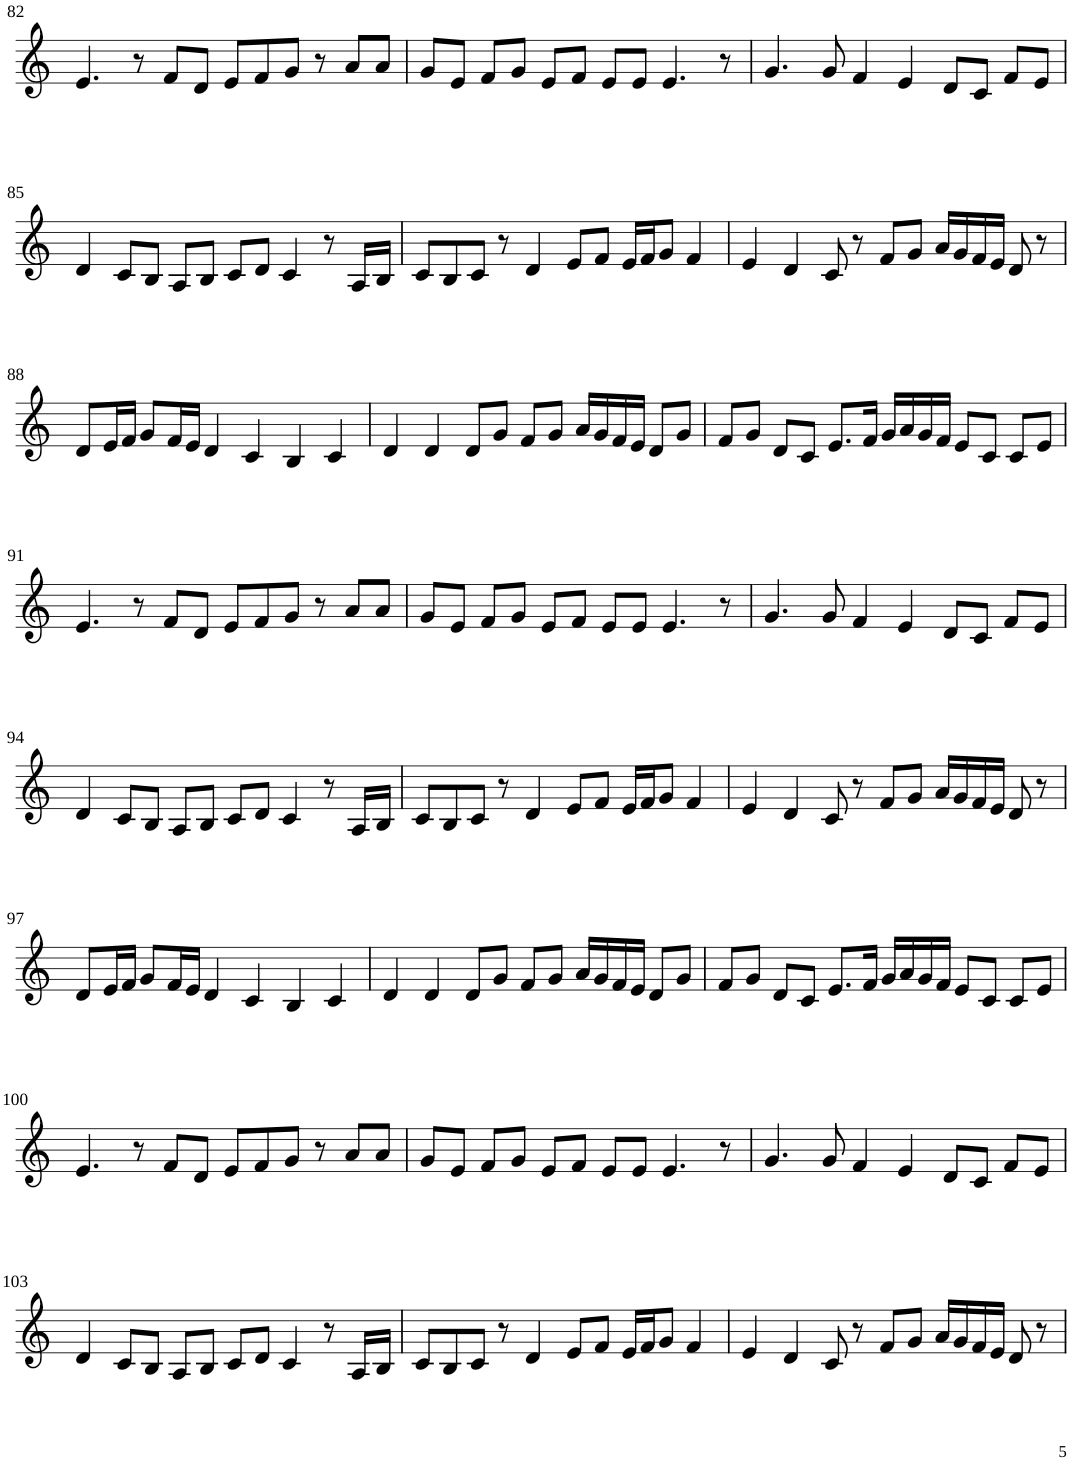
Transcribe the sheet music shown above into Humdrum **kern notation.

**kern
*part1
*staff1
*I"Violin
!!LO:PB:g=z
*clefG2
*k[]
*M6/4
=82
4.e/
8r
8f/L
8d/J
8e/L
8f/
8g/J
8r
8a/L
8a/J
=83
8g/L
8e/J
8f/L
8g/J
8e/L
8f/J
8e/L
8e/J
4.e/
8r
=84
4.g/
8g/
4f/
4e/
8d/L
8c/J
8f/L
8e/J
!!LO:LB:g=z
=85
4d/
8c/L
8B/J
8A/L
8B/J
8c/L
8d/J
4c/
8r
16A/LL
16B/JJ
=86
8c/L
8B/
8c/J
8r
4d/
8e/L
8f/J
16e/LL
16f/J
8g/J
4f/
=87
4e/
4d/
8c/
8r
8f/L
8g/J
16a/LL
16g/
16f/
16e/JJ
8d/
8r
!!LO:LB:g=z
=88
8d/L
16e/L
16f/JJ
8g/L
16f/L
16e/JJ
4d/
4c/
4B/
4c/
=89
4d/
4d/
8d/L
8g/J
8f/L
8g/J
16a/LL
16g/
16f/
16e/JJ
8d/L
8g/J
=90
8f/L
8g/J
8d/L
8c/J
8.e/L
16f/Jk
16g/LL
16a/
16g/
16f/JJ
8e/L
8c/J
8c/L
8e/J
!!LO:LB:g=z
=91
4.e/
8r
8f/L
8d/J
8e/L
8f/
8g/J
8r
8a/L
8a/J
=92
8g/L
8e/J
8f/L
8g/J
8e/L
8f/J
8e/L
8e/J
4.e/
8r
=93
4.g/
8g/
4f/
4e/
8d/L
8c/J
8f/L
8e/J
!!LO:LB:g=z
=94
4d/
8c/L
8B/J
8A/L
8B/J
8c/L
8d/J
4c/
8r
16A/LL
16B/JJ
=95
8c/L
8B/
8c/J
8r
4d/
8e/L
8f/J
16e/LL
16f/J
8g/J
4f/
=96
4e/
4d/
8c/
8r
8f/L
8g/J
16a/LL
16g/
16f/
16e/JJ
8d/
8r
!!LO:LB:g=z
=97
8d/L
16e/L
16f/JJ
8g/L
16f/L
16e/JJ
4d/
4c/
4B/
4c/
=98
4d/
4d/
8d/L
8g/J
8f/L
8g/J
16a/LL
16g/
16f/
16e/JJ
8d/L
8g/J
=99
8f/L
8g/J
8d/L
8c/J
8.e/L
16f/Jk
16g/LL
16a/
16g/
16f/JJ
8e/L
8c/J
8c/L
8e/J
!!LO:LB:g=z
=100
4.e/
8r
8f/L
8d/J
8e/L
8f/
8g/J
8r
8a/L
8a/J
=101
8g/L
8e/J
8f/L
8g/J
8e/L
8f/J
8e/L
8e/J
4.e/
8r
=102
4.g/
8g/
4f/
4e/
8d/L
8c/J
8f/L
8e/J
!!LO:LB:g=z
=103
4d/
8c/L
8B/J
8A/L
8B/J
8c/L
8d/J
4c/
8r
16A/LL
16B/JJ
=104
8c/L
8B/
8c/J
8r
4d/
8e/L
8f/J
16e/LL
16f/J
8g/J
4f/
=105
4e/
4d/
8c/
8r
8f/L
8g/J
16a/LL
16g/
16f/
16e/JJ
8d/
8r
=
*-
